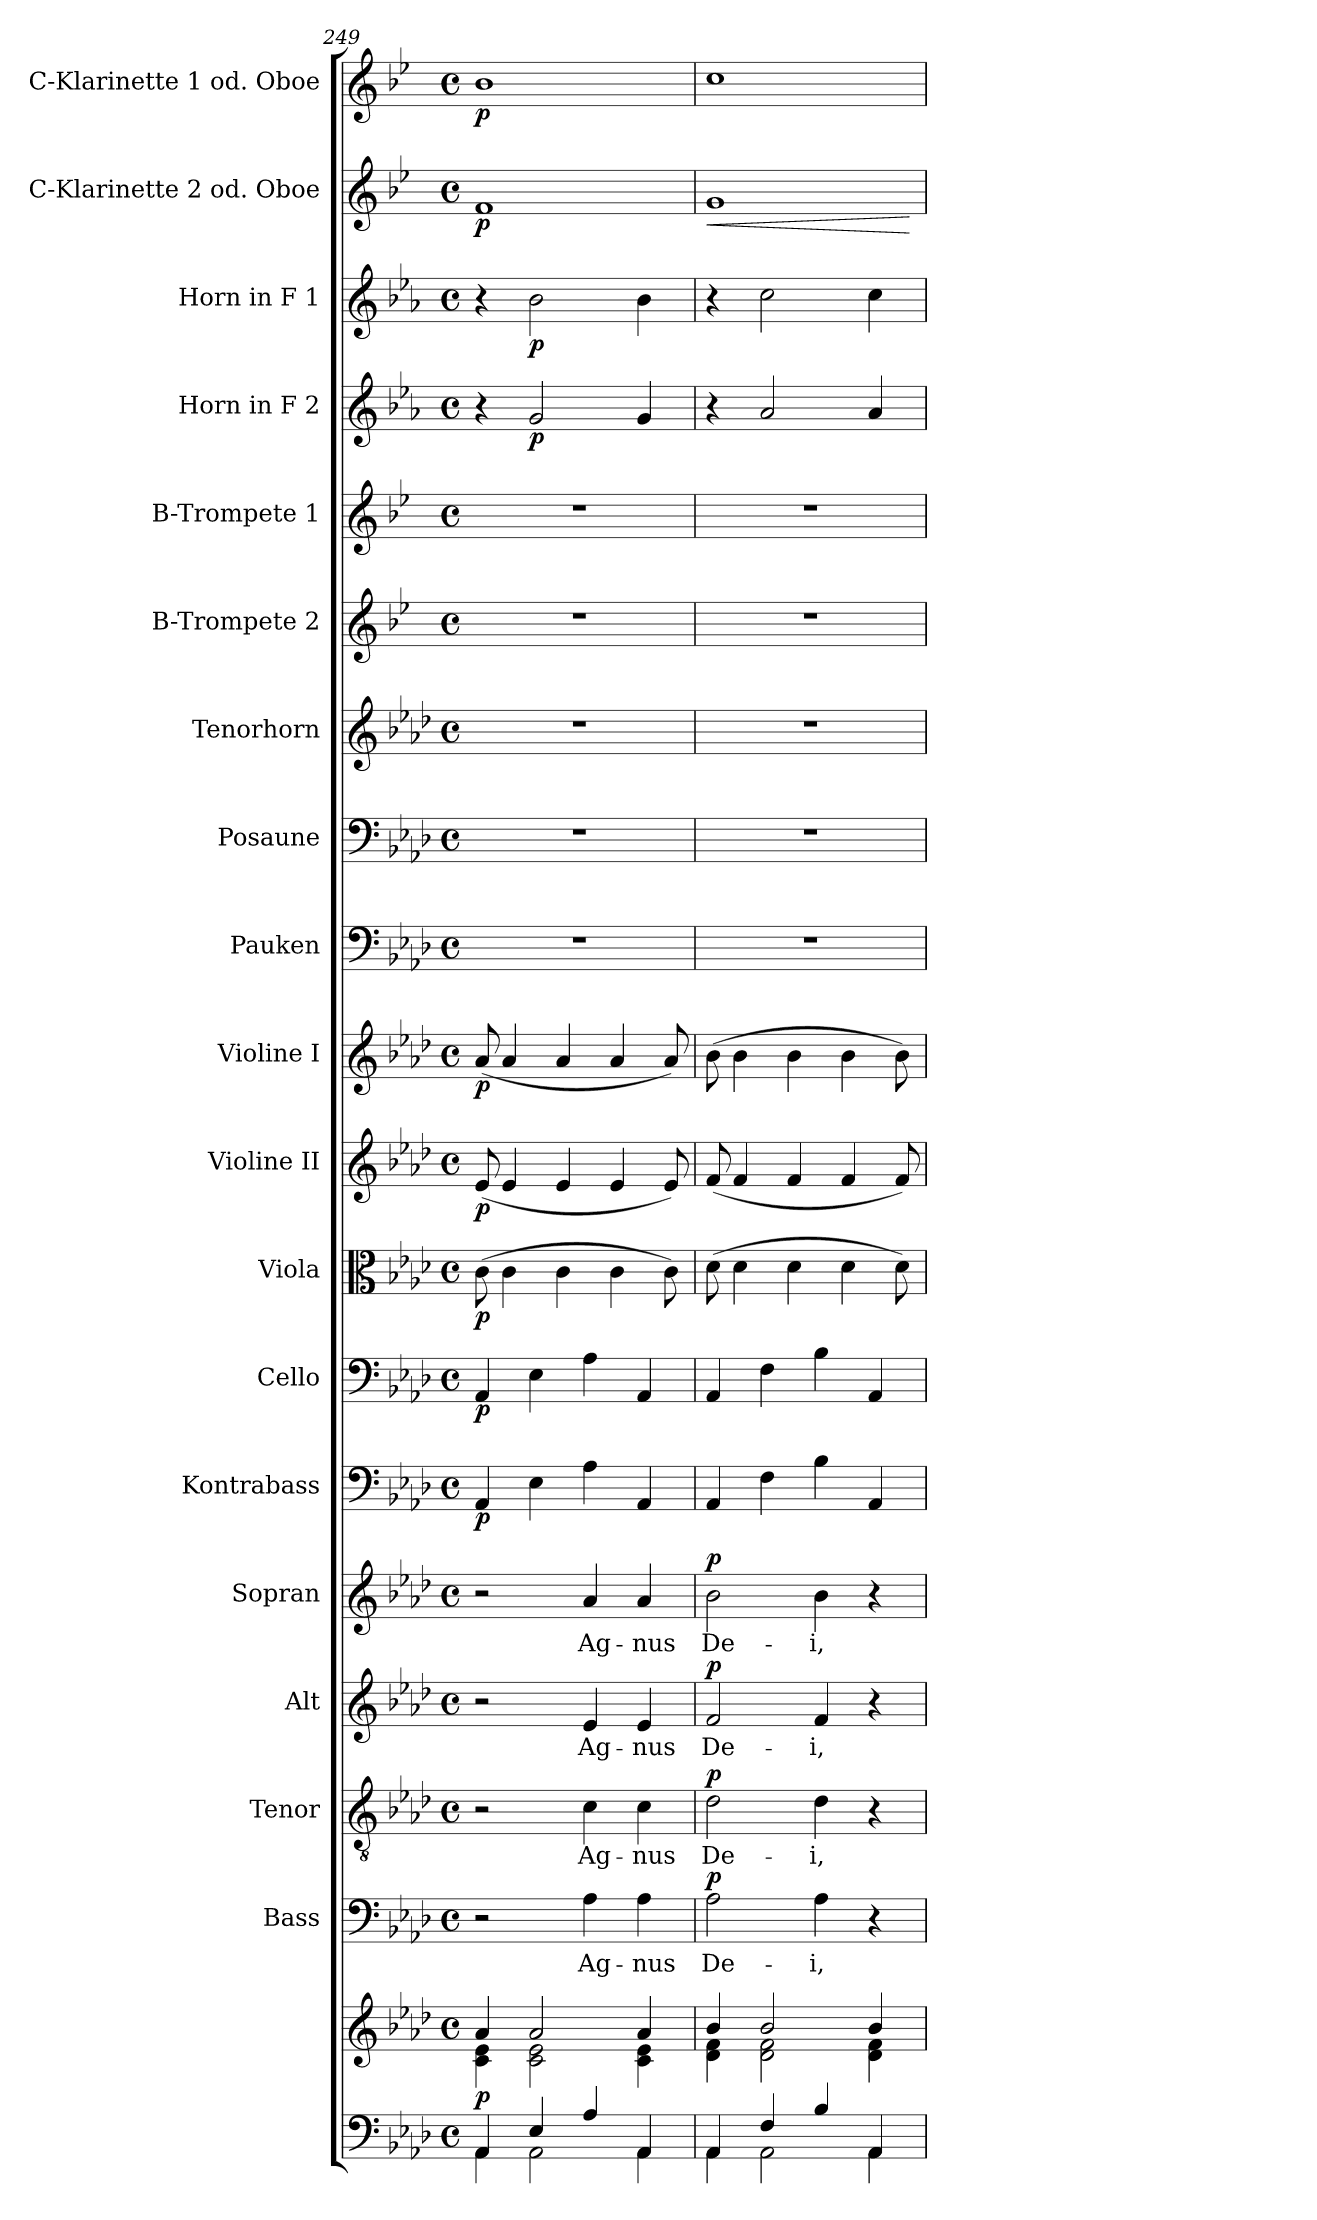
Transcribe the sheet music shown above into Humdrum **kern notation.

**kern	**kern	**dynam	**kern	**text	**dynam	**kern	**text	**dynam	**kern	**text	**dynam	**kern	**text	**dynam	**kern	**dynam	**kern	**dynam	**kern	**dynam	**kern	**dynam	**kern	**dynam	**kern	**kern	**kern	**kern	**kern	**kern	**dynam	**kern	**dynam	**kern	**dynam	**kern	**dynam
*part19	*part19	*part19	*part18	*part18	*part18	*part17	*part17	*part17	*part16	*part16	*part16	*part15	*part15	*part15	*part14	*part14	*part13	*part13	*part12	*part12	*part11	*part11	*part10	*part10	*part9	*part8	*part7	*part6	*part5	*part4	*part4	*part3	*part3	*part2	*part2	*part1	*part1
*staff20	*staff19	*staff19/20	*staff18	*staff18	*staff18	*staff17	*staff17	*staff17	*staff16	*staff16	*staff16	*staff15	*staff15	*staff15	*staff14	*staff14	*staff13	*staff13	*staff12	*staff12	*staff11	*staff11	*staff10	*staff10	*staff9	*staff8	*staff7	*staff6	*staff5	*staff4	*staff4	*staff3	*staff3	*staff2	*staff2	*staff1	*staff1
*	*	*	*I"Bass	*	*	*I"Tenor	*	*	*I"Alt	*	*	*I"Sopran	*	*	*I"Kontrabass	*	*I"Cello	*	*I"Viola	*	*I"Violine II	*	*I"Violine I	*	*I"Pauken	*I"Posaune	*I"Tenorhorn	*I"B-Trompete 2	*I"B-Trompete 1	*I"Horn in F 2	*	*I"Horn in F 1	*	*I"C-Klarinette 2 od. Oboe	*	*I"C-Klarinette 1 od. Oboe	*
*	*	*	*I'B.	*	*	*I'T.	*	*	*I'A.	*	*	*I'S.	*	*	*I'Kb.	*	*	*	*I'Vla.	*	*I'Vl. II	*	*I'Vl. I	*	*I'Pk.	*I'Pos.	*I'T. Hrn.	*I'B Trp. 2	*I'B Trp. 1	*	*	*	*	*I'C Kl. 2	*	*I'C Kl. 1	*
*clefF4	*clefG2	*	*clefF4	*	*	*clefGv2	*	*	*clefG2	*	*	*clefG2	*	*	*clefF4	*	*clefF4	*	*clefC3	*	*clefG2	*	*clefG2	*	*clefF4	*clefF4	*clefG2	*clefG2	*clefG2	*clefG2	*	*clefG2	*	*clefG2	*	*clefG2	*
*	*	*	*	*	*	*	*	*	*	*	*	*	*	*	*ITrd7c12	*	*	*	*	*	*	*	*	*	*	*	*ITrd8c14	*ITrd1c2	*ITrd1c2	*ITrd4c7	*	*ITrd4c7	*	*ITrd1c2	*	*ITrd1c2	*
*k[b-e-a-d-]	*k[b-e-a-d-]	*	*k[b-e-a-d-]	*	*	*k[b-e-a-d-]	*	*	*k[b-e-a-d-]	*	*	*k[b-e-a-d-]	*	*	*k[b-e-a-d-]	*	*k[b-e-a-d-]	*	*k[b-e-a-d-]	*	*k[b-e-a-d-]	*	*k[b-e-a-d-]	*	*k[b-e-a-d-]	*k[b-e-a-d-]	*k[b-e-a-d-]	*k[b-e-a-d-]	*k[b-e-a-d-]	*k[b-e-a-d-]	*	*k[b-e-a-d-]	*	*k[b-e-a-d-]	*	*k[b-e-a-d-]	*
*A-:	*A-:	*	*A-:	*	*	*A-:	*	*	*A-:	*	*	*A-:	*	*	*A-:	*	*A-:	*	*A-:	*	*A-:	*	*A-:	*	*A-:	*A-:	*A-:	*A-:	*A-:	*A-:	*	*A-:	*	*A-:	*	*A-:	*
*M4/4	*M4/4	*	*M4/4	*	*	*M4/4	*	*	*M4/4	*	*	*M4/4	*	*	*M4/4	*	*M4/4	*	*M4/4	*	*M4/4	*	*M4/4	*	*M4/4	*M4/4	*M4/4	*M4/4	*M4/4	*M4/4	*	*M4/4	*	*M4/4	*	*M4/4	*
*met(c)	*met(c)	*	*met(c)	*	*	*met(c)	*	*	*met(c)	*	*	*met(c)	*	*	*met(c)	*	*met(c)	*	*met(c)	*	*met(c)	*	*met(c)	*	*met(c)	*met(c)	*met(c)	*met(c)	*met(c)	*met(c)	*	*met(c)	*	*met(c)	*	*met(c)	*
=249	=249	=249	=249	=249	=249	=249	=249	=249	=249	=249	=249	=249	=249	=249	=249	=249	=249	=249	=249	=249	=249	=249	=249	=249	=249	=249	=249	=249	=249	=249	=249	=249	=249	=249	=249	=249	=249
*^	*^	*	*	*	*	*	*	*	*	*	*	*	*	*	*	*	*	*	*	*	*	*	*	*	*	*	*	*	*	*	*	*	*	*	*	*	*
!	!	!	!	!LO:DY:b	!	!	!	!	!	!	!	!	!	!	!	!	!	!LO:DY:b	!	!LO:DY:b	!	!LO:DY:b	!	!LO:DY:b	!	!LO:DY:b	!	!	!	!	!	!	!	!	!	!	!LO:DY:b	!	!LO:DY:b
4AA-/	4AA-\	4a-/	4c\ 4e-\	p	2r	.	.	2r	.	.	2r	.	.	2r	.	.	4AAA-/	p	4AA-/	p	(>8c\	p	(<8e-/	p	(<8a-/	p	1r	1r	1r	1r	1r	4r	.	4r	.	1e-	p	1a-	p
.	.	.	.	.	.	.	.	.	.	.	.	.	.	.	.	.	.	.	.	.	4c\	.	4e-/	.	4a-/	.	.	.	.	.	.	.	.	.	.	.	.	.	.
!	!	!	!	!	!	!	!	!	!	!	!	!	!	!	!	!	!	!	!	!	!	!	!	!	!	!	!	!	!	!	!	!	!LO:DY:b	!	!LO:DY:b	!	!	!	!
4E-/	2AA-\	2a-/	2c\ 2e-\	.	.	.	.	.	.	.	.	.	.	.	.	.	4EE-\	.	4E-\	.	.	.	.	.	.	.	.	.	.	.	.	2c/	p	2e-\	p	.	.	.	.
.	.	.	.	.	.	.	.	.	.	.	.	.	.	.	.	.	.	.	.	.	4c\	.	4e-/	.	4a-/	.	.	.	.	.	.	.	.	.	.	.	.	.	.
!	!	!	!	!	!	!LO:LY:b	!	!	!LO:LY:b	!	!	!LO:LY:b	!	!	!LO:LY:b	!	!	!	!	!	!	!	!	!	!	!	!	!	!	!	!	!	!	!	!	!	!	!	!
4A-/	.	.	.	.	4A-\	Ag-	.	4c\	Ag-	.	4e-/	Ag-	.	4a-/	Ag-	.	4AA-\	.	4A-\	.	.	.	.	.	.	.	.	.	.	.	.	.	.	.	.	.	.	.	.
.	.	.	.	.	.	.	.	.	.	.	.	.	.	.	.	.	.	.	.	.	4c\	.	4e-/	.	4a-/	.	.	.	.	.	.	.	.	.	.	.	.	.	.
!	!	!	!	!	!	!LO:LY:b	!	!	!LO:LY:b	!	!	!LO:LY:b	!	!	!LO:LY:b	!	!	!	!	!	!	!	!	!	!	!	!	!	!	!	!	!	!	!	!	!	!	!	!
4AA-/	4AA-\	4a-/	4c\ 4e-\	.	4A-\	-nus	.	4c\	-nus	.	4e-/	-nus	.	4a-/	-nus	.	4AAA-/	.	4AA-/	.	.	.	.	.	.	.	.	.	.	.	.	4c/	.	4e-\	.	.	.	.	.
.	.	.	.	.	.	.	.	.	.	.	.	.	.	.	.	.	.	.	.	.	8c\)	.	8e-/)	.	8a-/)	.	.	.	.	.	.	.	.	.	.	.	.	.	.
=250	=250	=250	=250	=250	=250	=250	=250	=250	=250	=250	=250	=250	=250	=250	=250	=250	=250	=250	=250	=250	=250	=250	=250	=250	=250	=250	=250	=250	=250	=250	=250	=250	=250	=250	=250	=250	=250	=250	=250
!	!	!	!	!	!	!LO:LY:b	!LO:DY:a	!	!LO:LY:b	!LO:DY:a	!	!LO:LY:b	!LO:DY:a	!	!LO:LY:b	!LO:DY:a	!	!	!	!	!	!	!	!	!	!	!	!	!	!	!	!	!	!	!	!	!LO:HP:b	!	!
4AA-/	4AA-\	4b-/	4d-\ 4f\	.	2A-\	De-	p	2d-\	De-	p	2f/	De-	p	2b-\	De-	p	4AAA-/	.	4AA-/	.	(>8d-\	.	(<8f/	.	(>8b-\	.	1r	1r	1r	1r	1r	4r	.	4r	.	1f	<	1b-	.
.	.	.	.	.	.	.	.	.	.	.	.	.	.	.	.	.	.	.	.	.	4d-\	.	4f/	.	4b-\	.	.	.	.	.	.	.	.	.	.	.	.	.	.
4F/	2AA-\	2b-/	2d-\ 2f\	.	.	.	.	.	.	.	.	.	.	.	.	.	4FF\	.	4F\	.	.	.	.	.	.	.	.	.	.	.	.	2d-/	.	2f\	.	.	.	.	.
.	.	.	.	.	.	.	.	.	.	.	.	.	.	.	.	.	.	.	.	.	4d-\	.	4f/	.	4b-\	.	.	.	.	.	.	.	.	.	.	.	.	.	.
!	!	!	!	!	!	!LO:LY:b	!	!	!LO:LY:b	!	!	!LO:LY:b	!	!	!LO:LY:b	!	!	!	!	!	!	!	!	!	!	!	!	!	!	!	!	!	!	!	!	!	!	!	!
4B-/	.	.	.	.	4A-\	-i,	.	4d-\	-i,	.	4f/	-i,	.	4b-\	-i,	.	4BB-\	.	4B-\	.	.	.	.	.	.	.	.	.	.	.	.	.	.	.	.	.	.	.	.
.	.	.	.	.	.	.	.	.	.	.	.	.	.	.	.	.	.	.	.	.	4d-\	.	4f/	.	4b-\	.	.	.	.	.	.	.	.	.	.	.	.	.	.
4AA-/	4AA-\	4b-/	4d-\ 4f\	.	4r	.	.	4r	.	.	4r	.	.	4r	.	.	4AAA-/	.	4AA-/	.	.	.	.	.	.	.	.	.	.	.	.	4d-/	.	4f\	.	.	.	.	.
.	.	.	.	.	.	.	.	.	.	.	.	.	.	.	.	.	.	.	.	.	8d-\)	.	8f/)	.	8b-\)	.	.	.	.	.	.	.	.	.	.	.	.	.	.
*v	*v	*	*	*	*	*	*	*	*	*	*	*	*	*	*	*	*	*	*	*	*	*	*	*	*	*	*	*	*	*	*	*	*	*	*	*	*	*	*
*	*v	*v	*	*	*	*	*	*	*	*	*	*	*	*	*	*	*	*	*	*	*	*	*	*	*	*	*	*	*	*	*	*	*	*	*	*	*	*
.	.	.	.	.	.	.	.	.	.	.	.	.	.	.	.	.	.	.	.	.	.	.	.	.	.	.	.	.	.	.	.	.	.	.	[	.	.
=	=	=	=	=	=	=	=	=	=	=	=	=	=	=	=	=	=	=	=	=	=	=	=	=	=	=	=	=	=	=	=	=	=	=	=	=	=
*-	*-	*-	*-	*-	*-	*-	*-	*-	*-	*-	*-	*-	*-	*-	*-	*-	*-	*-	*-	*-	*-	*-	*-	*-	*-	*-	*-	*-	*-	*-	*-	*-	*-	*-	*-	*-	*-
